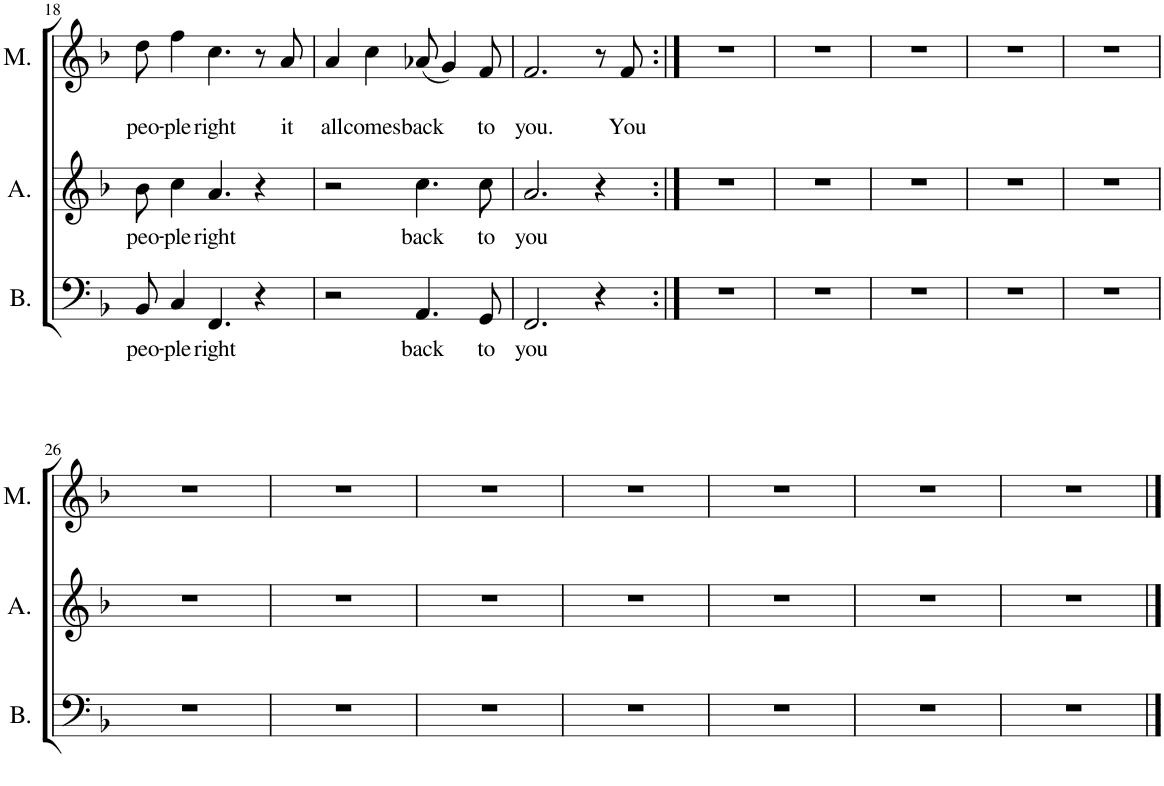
**kern	**text	**kern	**text	**kern	**text	**text
*part3	*part3	*part2	*part2	*part1	*part1	*part1
*staff3	*staff3	*staff2	*staff2	*staff1	*staff1	*staff1
*I"Bass	*	*I"Alto	*	*I"Melody	*	*
*I'B.	*	*I'A.	*	*I'M.	*	*
!!LO:PB:g=z
*clefF4	*	*clefG2	*	*clefG2	*	*
*	*	*Trd1c2	*	*Trd1c2	*	*
*k[b-]	*	*k[b-]	*	*k[b-]	*	*
*M4/4	*	*M4/4	*	*M4/4	*	*
=18	=18	=18	=18	=18	=18	=18
!	!LO:LY:b	!	!LO:LY:b	!	!	!LO:LY:b
8BB-/	peo-	8b-\	peo-	8dd\	.	peo-
!	!LO:LY:b	!	!LO:LY:b	!	!	!LO:LY:b
4C/	-ple	4cc\	-ple	4ff\	.	-ple
!	!LO:LY:b	!	!LO:LY:b	!	!	!LO:LY:b
4.FF/	right	4.a/	right	4.cc\	.	right
4r	.	4r	.	8r	.	.
!	!	!	!	!	!	!LO:LY:b
.	.	.	.	8a/	.	it
=19	=19	=19	=19	=19	=19	=19
!	!	!	!	!	!	!LO:LY:b
2r	.	2r	.	4a/	.	all
!	!	!	!	!	!	!LO:LY:b
.	.	.	.	4cc\	.	comes
!	!LO:LY:b	!	!LO:LY:b	!	!	!LO:LY:b
4.AA/	back	4.cc\	back	(8a-X/	.	back
.	.	.	.	4g/)	.	.
!	!LO:LY:b	!	!LO:LY:b	!	!	!LO:LY:b
8GG/	to	8cc\	to	8f/	.	to
=20	=20	=20	=20	=20	=20	=20
!	!LO:LY:b	!	!LO:LY:b	!	!	!LO:LY:b
2.FF/	you	2.a/	you	2.f/	.	you.
4r	.	4r	.	8r	.	.
!	!	!	!	!	!	!LO:LY:b
.	.	.	.	8f/	.	You
=21:|!	=21:|!	=21:|!	=21:|!	=21:|!	=21:|!	=21:|!
1r	.	1r	.	1r	.	.
=22	=22	=22	=22	=22	=22	=22
1r	.	1r	.	1r	.	.
=23	=23	=23	=23	=23	=23	=23
1r	.	1r	.	1r	.	.
=24	=24	=24	=24	=24	=24	=24
1r	.	1r	.	1r	.	.
=25	=25	=25	=25	=25	=25	=25
1r	.	1r	.	1r	.	.
!!LO:LB:g=z
=26	=26	=26	=26	=26	=26	=26
1r	.	1r	.	1r	.	.
=27	=27	=27	=27	=27	=27	=27
1r	.	1r	.	1r	.	.
=28	=28	=28	=28	=28	=28	=28
1r	.	1r	.	1r	.	.
=29	=29	=29	=29	=29	=29	=29
1r	.	1r	.	1r	.	.
=30	=30	=30	=30	=30	=30	=30
1r	.	1r	.	1r	.	.
=31	=31	=31	=31	=31	=31	=31
1r	.	1r	.	1r	.	.
=32	=32	=32	=32	=32	=32	=32
1r	.	1r	.	1r	.	.
==	==	==	==	==	==	==
*-	*-	*-	*-	*-	*-	*-
